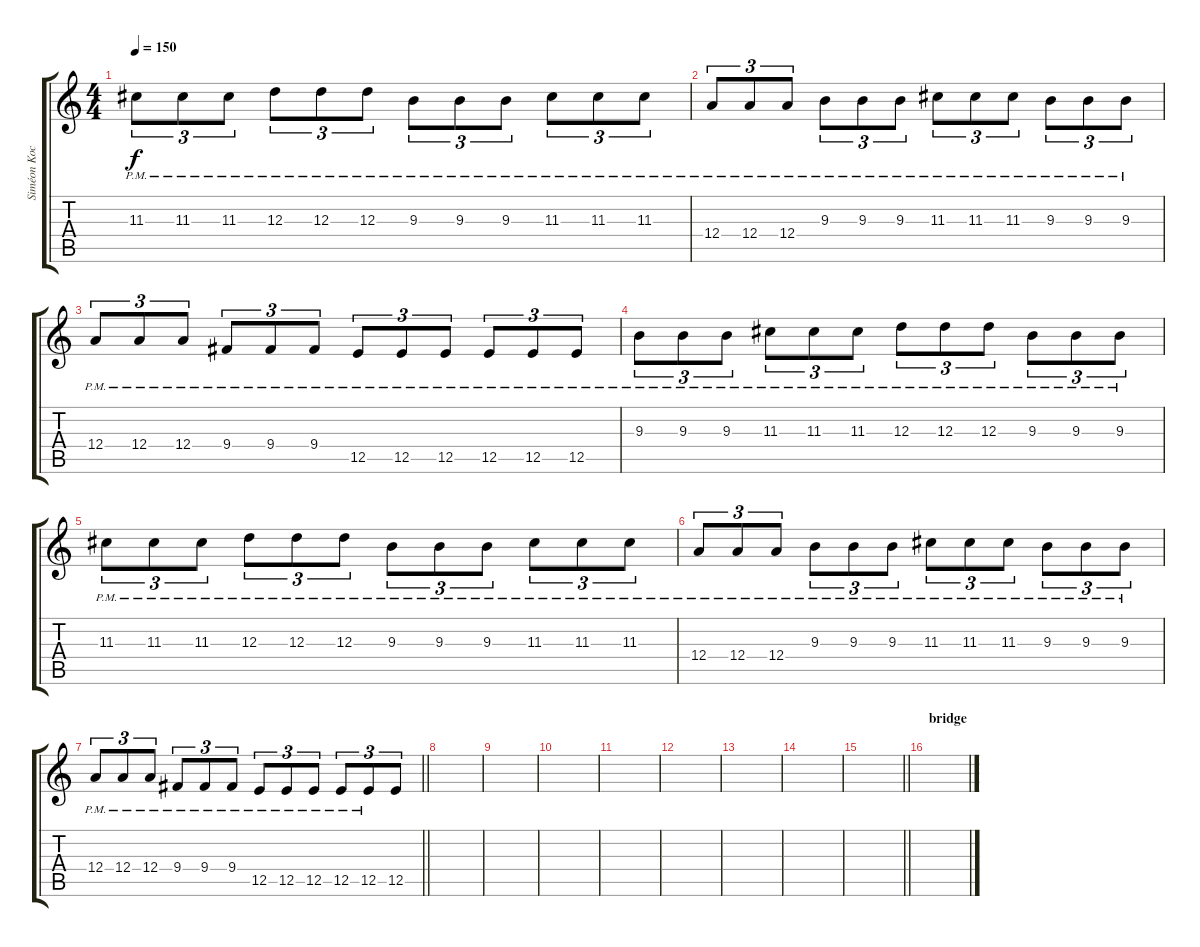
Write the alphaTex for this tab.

\track ("Siméon Koch Lead" "Siméon Koc") {instrument distortionguitar}
\staff {score tabs}
\tuning (B3 Gb3 D3 A2 E2 B1) {hide}
\ts (4 4)
\tempo 150
\clef g2
\ks c
11.3{pm}.8{tu (3 2) dy f} 11.3{pm}.8{tu (3 2)} 11.3{pm}.8{tu (3 2)} 12.3{pm}.8{tu (3 2)} 12.3{pm}.8{tu (3 2)} 12.3{pm}.8{tu (3 2)} 9.3{pm}.8{tu (3 2)} 9.3{pm}.8{tu (3 2)} 9.3{pm}.8{tu (3 2)} 11.3{pm}.8{tu (3 2)} 11.3{pm}.8{tu (3 2)} 11.3{pm}.8{tu (3 2)} |
12.4{pm}.8{tu (3 2)} 12.4{pm}.8{tu (3 2)} 12.4{pm}.8{tu (3 2)} 9.3{pm}.8{tu (3 2)} 9.3{pm}.8{tu (3 2)} 9.3{pm}.8{tu (3 2)} 11.3{pm}.8{tu (3 2)} 11.3{pm}.8{tu (3 2)} 11.3{pm}.8{tu (3 2)} 9.3{pm}.8{tu (3 2)} 9.3{pm}.8{tu (3 2)} 9.3{pm}.8{tu (3 2)} |
12.4{pm}.8{tu (3 2)} 12.4{pm}.8{tu (3 2)} 12.4{pm}.8{tu (3 2)} 9.4{pm}.8{tu (3 2)} 9.4{pm}.8{tu (3 2)} 9.4{pm}.8{tu (3 2)} 12.5{pm}.8{tu (3 2)} 12.5{pm}.8{tu (3 2)} 12.5{pm}.8{tu (3 2)} 12.5{pm}.8{tu (3 2)} 12.5{pm}.8{tu (3 2)} 12.5{pm}.8{tu (3 2)} |
9.3{pm}.8{tu (3 2)} 9.3{pm}.8{tu (3 2)} 9.3{pm}.8{tu (3 2)} 11.3{pm}.8{tu (3 2)} 11.3{pm}.8{tu (3 2)} 11.3{pm}.8{tu (3 2)} 12.3{pm}.8{tu (3 2)} 12.3{pm}.8{tu (3 2)} 12.3{pm}.8{tu (3 2)} 9.3{pm}.8{tu (3 2)} 9.3{pm}.8{tu (3 2)} 9.3{pm}.8{tu (3 2)} |
11.3{pm}.8{tu (3 2)} 11.3{pm}.8{tu (3 2)} 11.3{pm}.8{tu (3 2)} 12.3{pm}.8{tu (3 2)} 12.3{pm}.8{tu (3 2)} 12.3{pm}.8{tu (3 2)} 9.3{pm}.8{tu (3 2)} 9.3{pm}.8{tu (3 2)} 9.3{pm}.8{tu (3 2)} 11.3{pm}.8{tu (3 2)} 11.3{pm}.8{tu (3 2)} 11.3{pm}.8{tu (3 2)} |
12.4{pm}.8{tu (3 2)} 12.4{pm}.8{tu (3 2)} 12.4{pm}.8{tu (3 2)} 9.3{pm}.8{tu (3 2)} 9.3{pm}.8{tu (3 2)} 9.3{pm}.8{tu (3 2)} 11.3{pm}.8{tu (3 2)} 11.3{pm}.8{tu (3 2)} 11.3{pm}.8{tu (3 2)} 9.3{pm}.8{tu (3 2)} 9.3{pm}.8{tu (3 2)} 9.3{pm}.8{tu (3 2)} |
\barLineRight lightlight
12.4{pm}.8{tu (3 2)} 12.4{pm}.8{tu (3 2)} 12.4{pm}.8{tu (3 2)} 9.4{pm}.8{tu (3 2)} 9.4{pm}.8{tu (3 2)} 9.4{pm}.8{tu (3 2)} 12.5{pm}.8{tu (3 2)} 12.5{pm}.8{tu (3 2)} 12.5{pm}.8{tu (3 2)} 12.5{pm}.8{tu (3 2)} 12.5{pm}.8{tu (3 2)} 12.5.8{tu (3 2)} |
\section ("" "")
|
|
|
|
|
|
|
\barLineRight lightlight
|
\section ("" "bridge")
